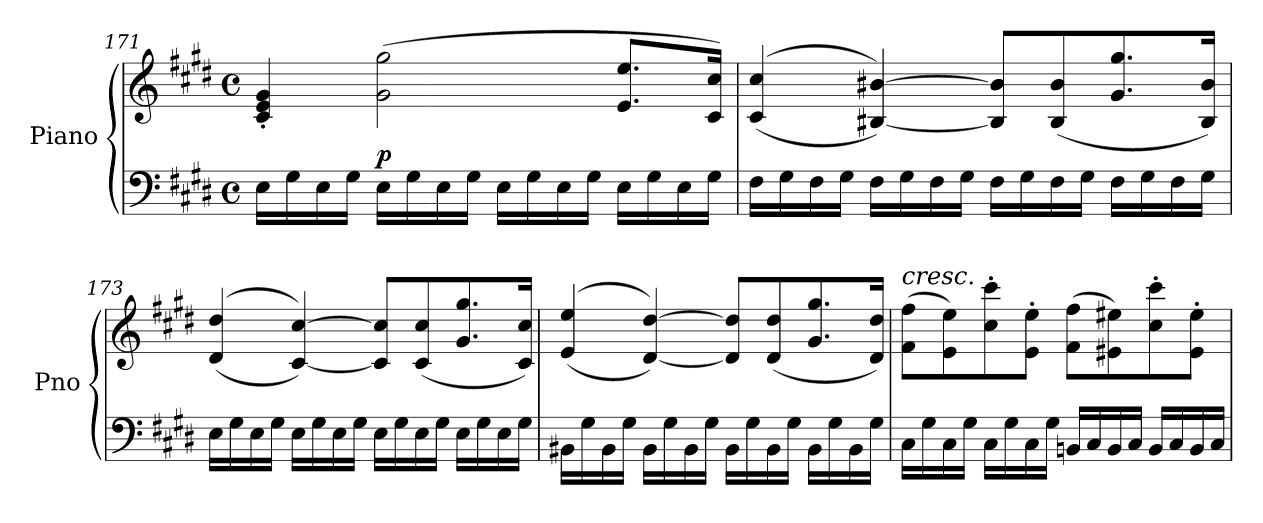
**kern	**kern	**dynam
*part1	*part1	*part1
*staff2	*staff1	*staff1/2
*I"Piano	*	*
*I'Pno	*	*
*clefF4	*clefG2	*
*k[f#c#g#d#]	*k[f#c#g#d#]	*
*M4/4	*M4/4	*
*met(c)	*met(c)	*
=171	=171	=171
16E\LL	4c#/' 4e/' 4g#/'	.
16G#\	.	.
16E\	.	.
16G#\JJ	.	.
!	!	!LO:DY:a=2
16E\LL	(2g#\ 2gg#\	p
16G#\	.	.
16E\	.	.
16G#\JJ	.	.
16E\LL	.	.
16G#\	.	.
16E\	.	.
16G#\JJ	.	.
16E\LL	8.e/ 8.ee/L	.
16G#\	.	.
16E\	.	.
16G#\JJ	16c#/ 16cc#/Jk)	.
=172	=172	=172
16F#\LL	(>(4c#/ 4cc#/	.
16G#\	.	.
16F#\	.	.
16G#\JJ	.	.
16F#\LL	[4B#X/ [4b#X/))	.
16G#\	.	.
16F#\	.	.
16G#\JJ	.	.
16F#\LL	8B#/] 8b#/]L	.
16G#\	.	.
16F#\	(8B#/ 8b#/	.
16G#\JJ	.	.
16F#\LL	8.g#/ 8.gg#/	.
16G#\	.	.
16F#\	.	.
16G#\JJ	16B#/ 16b#/Jk)	.
!!LO:PB:g=z
=173	=173	=173
16E\LL	(>(4d#/ 4dd#/	.
16G#\	.	.
16E\	.	.
16G#\JJ	.	.
16E\LL	[4c#/ [4cc#/))	.
16G#\	.	.
16E\	.	.
16G#\JJ	.	.
16E\LL	8c#/] 8cc#/]L	.
16G#\	.	.
16E\	(8c#/ 8cc#/	.
16G#\JJ	.	.
16E\LL	8.g#/ 8.gg#/	.
16G#\	.	.
16E\	.	.
16G#\JJ	16c#/ 16cc#/Jk)	.
=174	=174	=174
16BB#X\LL	((>4e/ 4ee/	.
16G#\	.	.
16BB#\	.	.
16G#\JJ	.	.
16BB#\LL	[4d#/ [4dd#/))	.
16G#\	.	.
16BB#\	.	.
16G#\JJ	.	.
16BB#\LL	8d#/] 8dd#/]L	.
16G#\	.	.
16BB#\	(8d#/ 8dd#/	.
16G#\JJ	.	.
16BB#\LL	8.g#/ 8.gg#/	.
16G#\	.	.
16BB#\	.	.
16G#\JJ	16d#/ 16dd#/Jk)	.
=175	=175	=175
!	!LO:TX:a:i:t=cresc.	!
16C#\LL	(8f#\ 8ff#\L	.
16G#\	.	.
16C#\	8e\ 8ee\)	.
16G#\JJ	.	.
16C#\LL	8cc#\' 8ccc#\'	.
16G#\	.	.
16C#\	8e\' 8ee\'J	.
16G#\JJ	.	.
16BBn/LL	(8f#\ 8ff#\L	.
16C#/	.	.
16BB/	8e#X\ 8ee#X\)	.
16C#/JJ	.	.
16BB/LL	8cc#\' 8ccc#\'	.
16C#/	.	.
16BB/	8e#\' 8ee#\'J	.
16C#/JJ	.	.
=	=	=
*-	*-	*-
